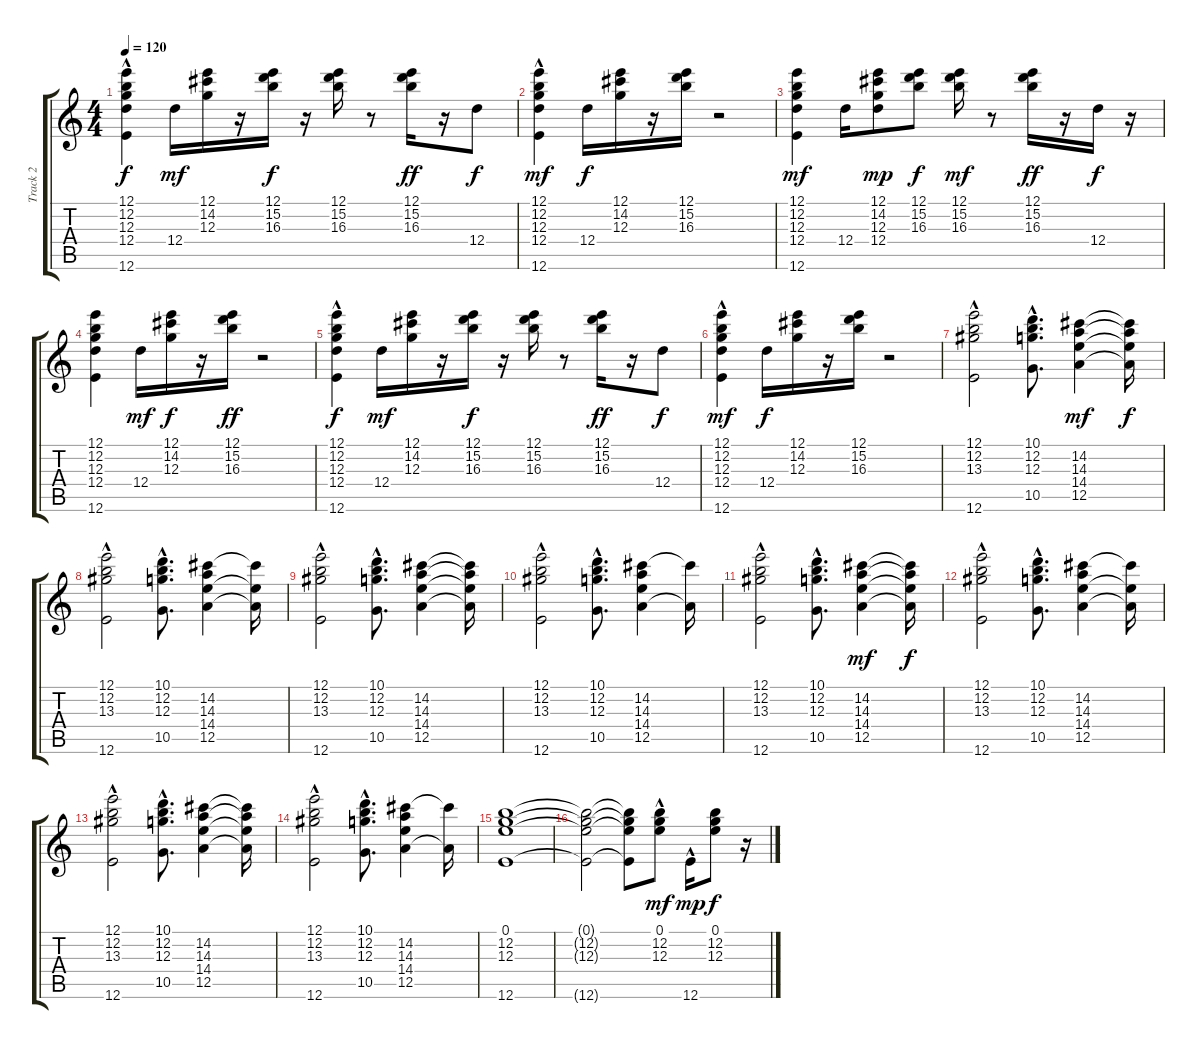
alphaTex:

\track ("Track 2" "Track 2") {instrument electricguitarclean}
\staff {score tabs}
\tuning (E4 B3 G3 D3 A2 E2) {hide}
\ts (4 4)
\tempo 120
\clef g2
\ks c
(12.1 12.2 12.3 12.4{hac} 12.6).4{dy f} 12.4.16{dy mf} (12.1 14.2 12.3).16 r.16 (12.1 15.2 16.3).16{dy f} r.16 (12.1 15.2 16.3).16 r.8 (12.1 15.2 16.3).16{dy ff} r.16 12.4.8{dy f} |
(12.1 12.2 12.3 12.4{hac} 12.6).4{dy mf} 12.4.16{dy f} (12.1 14.2 12.3).16 r.16 (12.1 15.2 16.3).16 r.2 |
(12.1 12.2 12.3 12.4 12.6).4{dy mf} 12.4.16 (12.1 14.2 12.3 12.4).8{dy mp} (12.1 15.2 16.3).8{dy f} (12.1 15.2 16.3).16{dy mf} r.8 (12.1 15.2 16.3).16{dy ff} r.16 12.4.16{dy f} r.16 |
(12.1 12.2 12.3 12.4 12.6).4 12.4.16{dy mf} (12.1 14.2 12.3).16{dy f} r.16 (12.1 15.2 16.3).16{dy ff} r.2 |
(12.1 12.2 12.3 12.4{hac} 12.6).4{dy f} 12.4.16{dy mf} (12.1 14.2 12.3).16 r.16 (12.1 15.2 16.3).16{dy f} r.16 (12.1 15.2 16.3).16 r.8 (12.1 15.2 16.3).16{dy ff} r.16 12.4.8{dy f} |
(12.1 12.2 12.3 12.4{hac} 12.6).4{dy mf} 12.4.16{dy f} (12.1 14.2 12.3).16 r.16 (12.1 15.2 16.3).16 r.2 |
(12.1 12.2{hac} 13.3 12.6).2 (10.1{hac} 12.2{hac} 12.3 10.5{hac}).8{d} (14.2 14.3 14.4 12.5).4{dy mf} (14.2{t} 14.3{t} 14.4{t} 12.5{t}).16{dy f} |
(12.1 12.2{hac} 13.3{hac} 12.6).2 (10.1{hac} 12.2 12.3{hac} 10.5{hac}).8{d} (14.2 14.3 14.4 12.5).4 (14.2{t} 14.4{t} 12.5{t}).16 |
(12.1 12.2{hac} 13.3 12.6).2 (10.1{hac} 12.2 12.3{hac} 10.5{hac}).8{d} (14.2 14.3 14.4 12.5).4 (14.2{t} 14.3{t} 14.4{t} 12.5{t}).16 |
(12.1 12.2{hac} 13.3{hac} 12.6).2 (10.1{hac} 12.2{hac} 12.3 10.5{hac}).8{d} (14.2 14.3 14.4 12.5).4 (14.2{t} 12.5{t}).16 |
(12.1 12.2{hac} 13.3 12.6).2 (10.1{hac} 12.2{hac} 12.3 10.5{hac}).8{d} (14.2 14.3 14.4 12.5).4{dy mf} (14.2{t} 14.3{t} 14.4{t} 12.5{t}).16{dy f} |
(12.1 12.2{hac} 13.3{hac} 12.6).2 (10.1{hac} 12.2 12.3{hac} 10.5{hac}).8{d} (14.2 14.3 14.4 12.5).4 (14.2{t} 14.4{t} 12.5{t}).16 |
(12.1 12.2{hac} 13.3 12.6).2 (10.1{hac} 12.2 12.3{hac} 10.5{hac}).8{d} (14.2 14.3 14.4 12.5).4 (14.2{t} 14.3{t} 14.4{t} 12.5{t}).16 |
(12.1 12.2{hac} 13.3{hac} 12.6).2 (10.1{hac} 12.2{hac} 12.3 10.5{hac}).8{d} (14.2 14.3 14.4 12.5).4 (14.2{t} 12.5{t}).16 |
(0.1 12.2 12.3 12.6).1 |
(0.1{t} 12.2{t} 12.3{t} 12.6{t}).2 (0.1{t} 12.2{t} 12.3{t} 12.6{t}).8 (0.1{hac} 12.2{hac} 12.3).8{dy mf} 12.6{hac}.16{dy mp} (0.1 12.2 12.3).8{dy f} r.16
